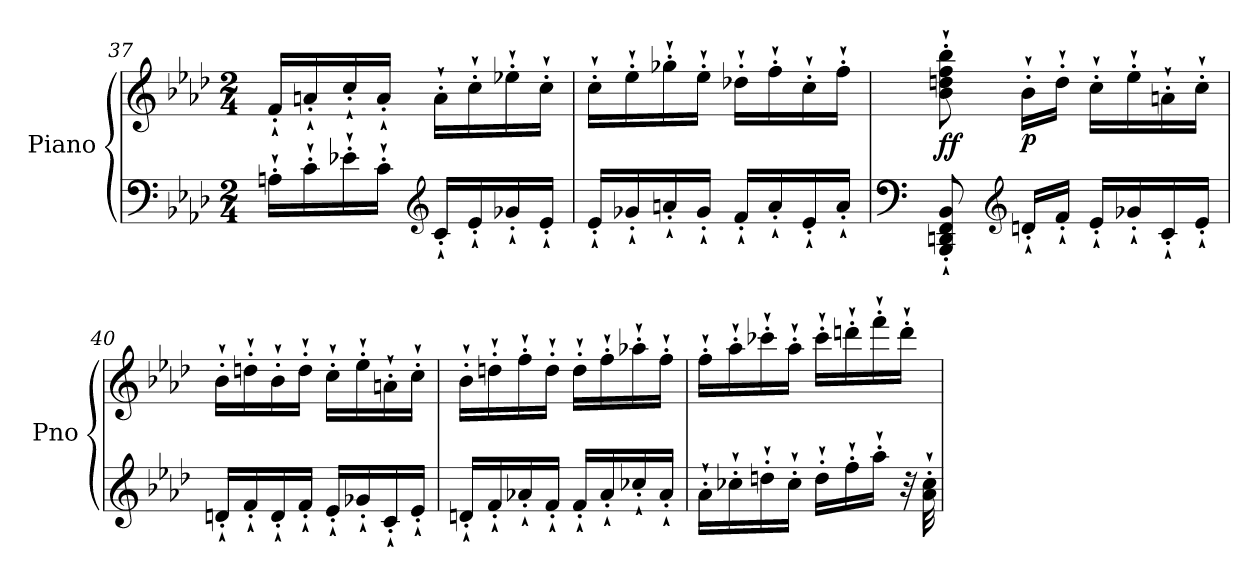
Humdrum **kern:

**kern	**kern	**dynam
*part1	*part1	*part1
*staff2	*staff1	*staff1/2
*I"Piano	*	*
*I'Pno	*	*
*clefF4	*clefG2	*
*k[b-e-a-d-]	*k[b-e-a-d-]	*
*M2/4	*M2/4	*
=37	=37	=37
16An`'\LL	16f`'/LL	.
16c`'\	16an`'/	.
16e-X`'\	16cc`'/	.
16c`'\JJ	16a`'/JJ	.
*clefG2	*	*
16c`'/LL	16a`'\LL	.
16e-`'/	16cc`'\	.
16g-X`'/	16ee-X`'\	.
16e-`'/JJ	16cc`'\JJ	.
=38	=38	=38
16e-`'/LL	16cc`'\LL	.
16g-X`'/	16ee-`'\	.
16an`'/	16gg-X`'\	.
16g-`'/JJ	16ee-`'\JJ	.
16f`'/LL	16dd-X`'\LL	.
16a`'/	16ff`'\	.
16e-`'/	16cc`'\	.
16a`'/JJ	16ff`'\JJ	.
=39	=39	=39
*clefF4	*	*
!	!	!LO:DY:b
8BBB-/`' 8DDn/`' 8FF/`' 8BB-/`'	8b-\`' 8ddn\`' 8ff\`' 8bb-\`'	ff
*clefG2	*	*
!	!	!LO:DY:b
16dn`'/LL	16b-`'\LL	p
16f`'/JJ	16dd`'\JJ	.
16e-`'/LL	16cc`'\LL	.
16g-X`'/	16ee-`'\	.
16c`'/	16an`'\	.
16e-`'/JJ	16cc`'\JJ	.
!!LO:LB:g=z
=40	=40	=40
16dn`'/LL	16b-`'\LL	.
16f`'/	16ddn`'\	.
16d`'/	16b-`'\	.
16f`'/JJ	16dd`'\JJ	.
16e-`'/LL	16cc`'\LL	.
16g-X`'/	16ee-`'\	.
16c`'/	16an`'\	.
16e-`'/JJ	16cc`'\JJ	.
!!LO:LB:g=z
=41	=41	=41
!	!	!LO:DY:b
16dn`'/LL	16b-`'\LL	other-dynamics
16f`'/	16ddn`'\	.
16a-X`'/	16ff`'\	.
16f`'/JJ	16dd`'\JJ	.
16f`'/LL	16dd`'\LL	.
16a-`'/	16ff`'\	.
16cc-X`'/	16aa-X`'\	.
16a-`'/JJ	16ff`'\JJ	.
=42	=42	=42
16a-`'\LL	16ff`'\LL	.
16cc-X`'\	16aa-`'\	.
16ddn`'\	16ccc-X`'\	.
16cc-`'\JJ	16aa-`'\JJ	.
16dd`'\LL	16ccc-`'\LL	.
16ff`'\	16dddn`'\	.
16aa-`'\JJ	16fff`'\	.
32r	16ddd`'\JJ	.
32a-\`' 32cc-\`'	.	.
=	=	=
*-	*-	*-
